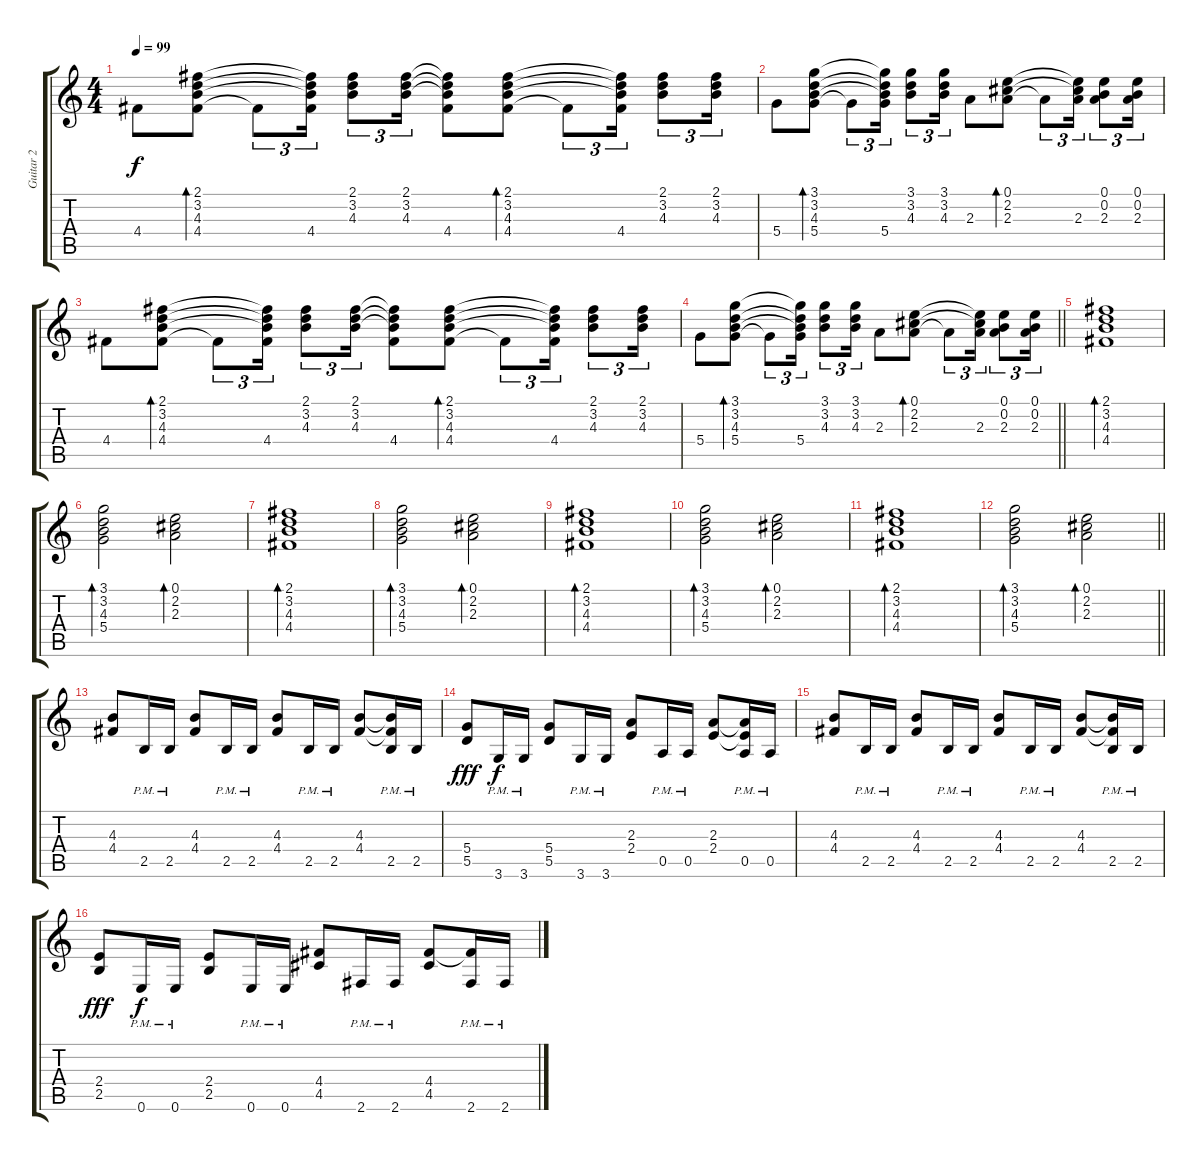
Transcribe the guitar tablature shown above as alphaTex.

\track ("Guitar 2" "Guitar 2") {instrument acousticguitarsteel}
\staff {score tabs}
\tuning (E4 B3 G3 D3 A2 E2) {hide}
\ts (4 4)
\tempo 99
\clef g2
\ks c
4.4.8{dy f} (2.1 3.2 4.3 4.4).8{bd 120} 4.4{t}.8{tu (3 2)} (2.1{t} 3.2{t} 4.3{t} 4.4).16{tu (3 2)} (2.1 3.2 4.3).8{tu (3 2)} (2.1 3.2 4.3).16{tu (3 2)} (2.1{t} 3.2{t} 4.3{t} 4.4).8 (2.1 3.2 4.3 4.4).8{bd 120} 4.4{t}.8{tu (3 2)} (2.1{t} 3.2{t} 4.3{t} 4.4).16{tu (3 2)} (2.1 3.2 4.3).8{tu (3 2)} (2.1 3.2 4.3).16{tu (3 2)} |
5.4.8 (3.1 3.2 4.3 5.4).8{bd 120} 5.4{t}.8{tu (3 2)} (3.1{t} 3.2{t} 4.3{t} 5.4).16{tu (3 2)} (3.1 3.2 4.3).8{tu (3 2)} (3.1 3.2 4.3).16{tu (3 2)} 2.3.8 (0.1 2.2 2.3).8{bd 120} 2.3{t}.8{tu (3 2)} (0.1{t} 2.2{t} 2.3).16{tu (3 2)} (0.1 0.2 2.3).8{tu (3 2)} (0.1 0.2 2.3).16{tu (3 2)} |
4.4.8 (2.1 3.2 4.3 4.4).8{bd 120} 4.4{t}.8{tu (3 2)} (2.1{t} 3.2{t} 4.3{t} 4.4).16{tu (3 2)} (2.1 3.2 4.3).8{tu (3 2)} (2.1 3.2 4.3).16{tu (3 2)} (2.1{t} 3.2{t} 4.3{t} 4.4).8 (2.1 3.2 4.3 4.4).8{bd 120} 4.4{t}.8{tu (3 2)} (2.1{t} 3.2{t} 4.3{t} 4.4).16{tu (3 2)} (2.1 3.2 4.3).8{tu (3 2)} (2.1 3.2 4.3).16{tu (3 2)} |
\barLineRight lightlight
5.4.8 (3.1 3.2 4.3 5.4).8{bd 120} 5.4{t}.8{tu (3 2)} (3.1{t} 3.2{t} 4.3{t} 5.4).16{tu (3 2)} (3.1 3.2 4.3).8{tu (3 2)} (3.1 3.2 4.3).16{tu (3 2)} 2.3.8 (0.1 2.2 2.3).8{bd 120} 2.3{t}.8{tu (3 2)} (0.1{t} 2.2{t} 2.3).16{tu (3 2)} (0.1 0.2 2.3).8{tu (3 2)} (0.1 0.2 2.3).16{tu (3 2)} |
(2.1 3.2 4.3 4.4).1{bd 60} |
(3.1 3.2 4.3 5.4).2{bd 60} (0.1 2.2 2.3).2{bd 60} |
(2.1 3.2 4.3 4.4).1{bd 60} |
(3.1 3.2 4.3 5.4).2{bd 60} (0.1 2.2 2.3).2{bd 60} |
(2.1 3.2 4.3 4.4).1{bd 60} |
(3.1 3.2 4.3 5.4).2{bd 60} (0.1 2.2 2.3).2{bd 60} |
(2.1 3.2 4.3 4.4).1{bd 60} |
\barLineRight lightlight
(3.1 3.2 4.3 5.4).2{bd 60} (0.1 2.2 2.3).2{bd 60} |
(4.3 4.4).8{volume 12 instrument distortionguitar} 2.5{pm}.16 2.5{pm}.16 (4.3 4.4).8 2.5{pm}.16 2.5{pm}.16 (4.3 4.4).8 2.5{pm}.16 2.5{pm}.16 (4.3 4.4).8 (4.3{t} 4.4{t} 2.5{pm}).16 2.5{pm}.16 |
(5.4 5.5).8{dy fff} 3.6{pm}.16{dy f} 3.6{pm}.16 (5.4 5.5).8 3.6{pm}.16 3.6{pm}.16 (2.3 2.4).8 0.5{pm}.16 0.5{pm}.16 (2.3 2.4).8 (2.3{t} 2.4{t} 0.5{pm}).16 0.5{pm}.16 |
(4.3 4.4).8 2.5{pm}.16 2.5{pm}.16 (4.3 4.4).8 2.5{pm}.16 2.5{pm}.16 (4.3 4.4).8 2.5{pm}.16 2.5{pm}.16 (4.3 4.4).8 (4.3{t} 4.4{t} 2.5{pm}).16 2.5{pm}.16 |
(2.4 2.5).8{dy fff} 0.6{pm}.16{dy f} 0.6{pm}.16 (2.4 2.5).8 0.6{pm}.16 0.6{pm}.16 (4.4 4.5).8 2.6{pm}.16 2.6{pm}.16 (4.4 4.5).8 (4.4{t} 2.6{pm}).16 2.6{pm}.16
